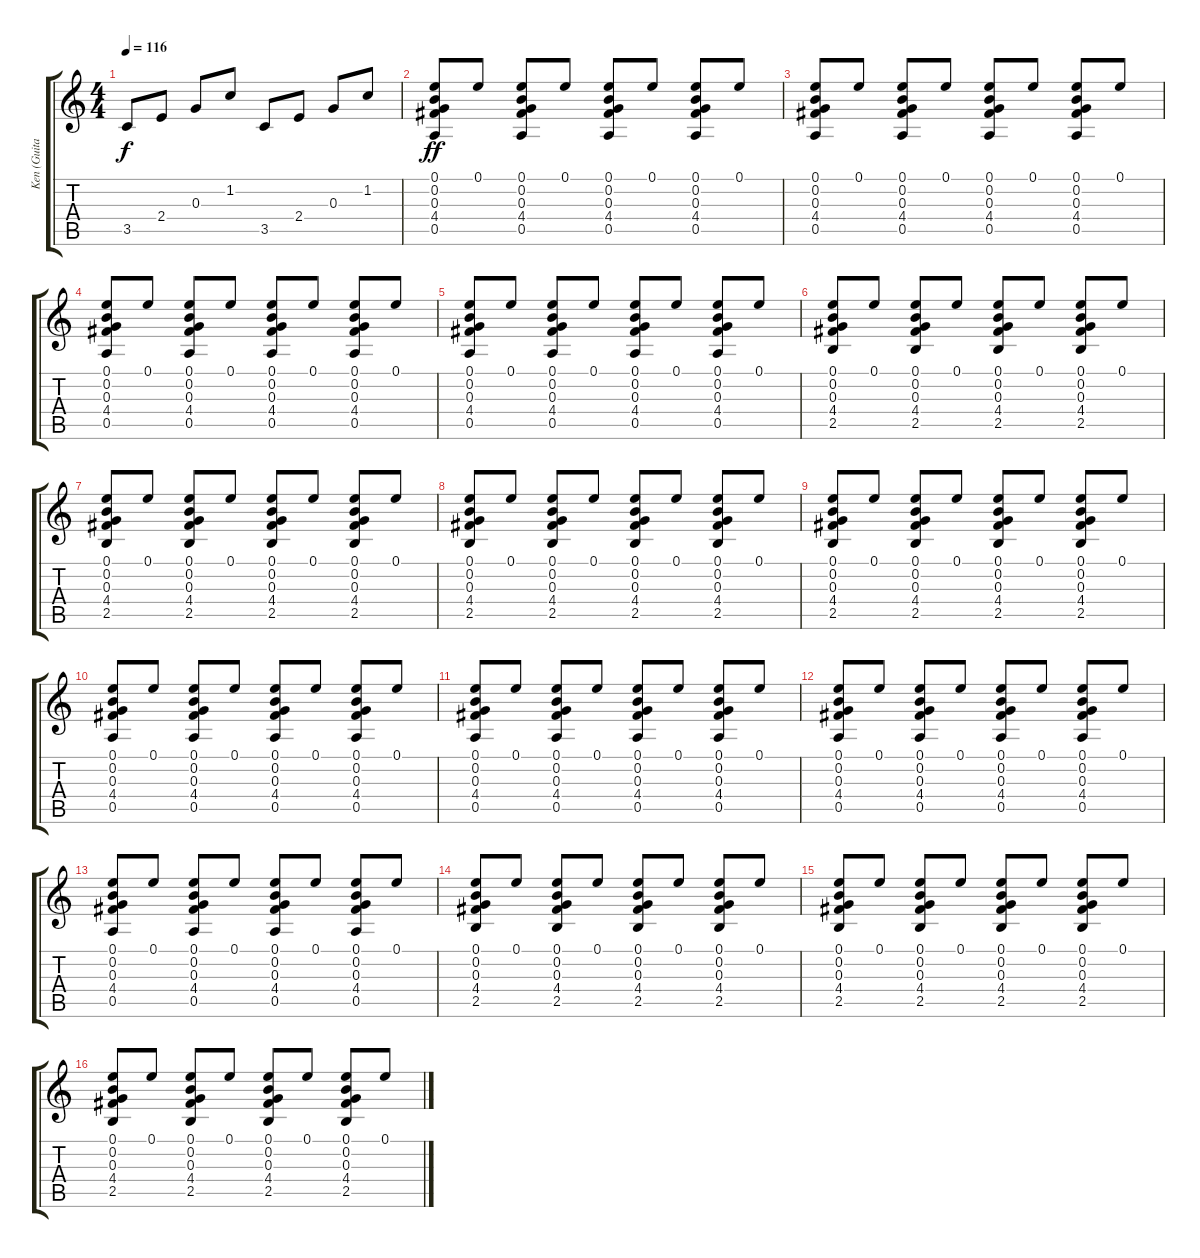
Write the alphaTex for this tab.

\track ("Ken (Guitar)" "Ken (Guita") {instrument distortionguitar}
\staff {score tabs}
\tuning (E4 B3 G3 D3 A2 E2) {hide}
\ts (4 4)
\tempo 116
\clef g2
\ks c
3.5.8{dy f} 2.4.8 0.3.8 1.2.8 3.5.8 2.4.8 0.3.8 1.2.8 |
(0.1 0.2 0.3 4.4 0.5).8{dy ff} 0.1.8 (0.1 0.2 0.3 4.4 0.5).8 0.1.8 (0.1 0.2 0.3 4.4 0.5).8 0.1.8 (0.1 0.2 0.3 4.4 0.5).8 0.1.8 |
(0.1 0.2 0.3 4.4 0.5).8 0.1.8 (0.1 0.2 0.3 4.4 0.5).8 0.1.8 (0.1 0.2 0.3 4.4 0.5).8 0.1.8 (0.1 0.2 0.3 4.4 0.5).8 0.1.8 |
(0.1 0.2 0.3 4.4 0.5).8 0.1.8 (0.1 0.2 0.3 4.4 0.5).8 0.1.8 (0.1 0.2 0.3 4.4 0.5).8 0.1.8 (0.1 0.2 0.3 4.4 0.5).8 0.1.8 |
(0.1 0.2 0.3 4.4 0.5).8 0.1.8 (0.1 0.2 0.3 4.4 0.5).8 0.1.8 (0.1 0.2 0.3 4.4 0.5).8 0.1.8 (0.1 0.2 0.3 4.4 0.5).8 0.1.8 |
(0.1 0.2 0.3 4.4 2.5).8 0.1.8 (0.1 0.2 0.3 4.4 2.5).8 0.1.8 (0.1 0.2 0.3 4.4 2.5).8 0.1.8 (0.1 0.2 0.3 4.4 2.5).8 0.1.8 |
(0.1 0.2 0.3 4.4 2.5).8 0.1.8 (0.1 0.2 0.3 4.4 2.5).8 0.1.8 (0.1 0.2 0.3 4.4 2.5).8 0.1.8 (0.1 0.2 0.3 4.4 2.5).8 0.1.8 |
(0.1 0.2 0.3 4.4 2.5).8 0.1.8 (0.1 0.2 0.3 4.4 2.5).8 0.1.8 (0.1 0.2 0.3 4.4 2.5).8 0.1.8 (0.1 0.2 0.3 4.4 2.5).8 0.1.8 |
(0.1 0.2 0.3 4.4 2.5).8 0.1.8 (0.1 0.2 0.3 4.4 2.5).8 0.1.8 (0.1 0.2 0.3 4.4 2.5).8 0.1.8 (0.1 0.2 0.3 4.4 2.5).8 0.1.8 |
(0.1 0.2 0.3 4.4 0.5).8 0.1.8 (0.1 0.2 0.3 4.4 0.5).8 0.1.8 (0.1 0.2 0.3 4.4 0.5).8 0.1.8 (0.1 0.2 0.3 4.4 0.5).8 0.1.8 |
(0.1 0.2 0.3 4.4 0.5).8 0.1.8 (0.1 0.2 0.3 4.4 0.5).8 0.1.8 (0.1 0.2 0.3 4.4 0.5).8 0.1.8 (0.1 0.2 0.3 4.4 0.5).8 0.1.8 |
(0.1 0.2 0.3 4.4 0.5).8 0.1.8 (0.1 0.2 0.3 4.4 0.5).8 0.1.8 (0.1 0.2 0.3 4.4 0.5).8 0.1.8 (0.1 0.2 0.3 4.4 0.5).8 0.1.8 |
(0.1 0.2 0.3 4.4 0.5).8 0.1.8 (0.1 0.2 0.3 4.4 0.5).8 0.1.8 (0.1 0.2 0.3 4.4 0.5).8 0.1.8 (0.1 0.2 0.3 4.4 0.5).8 0.1.8 |
(0.1 0.2 0.3 4.4 2.5).8 0.1.8 (0.1 0.2 0.3 4.4 2.5).8 0.1.8 (0.1 0.2 0.3 4.4 2.5).8 0.1.8 (0.1 0.2 0.3 4.4 2.5).8 0.1.8 |
(0.1 0.2 0.3 4.4 2.5).8 0.1.8 (0.1 0.2 0.3 4.4 2.5).8 0.1.8 (0.1 0.2 0.3 4.4 2.5).8 0.1.8 (0.1 0.2 0.3 4.4 2.5).8 0.1.8 |
(0.1 0.2 0.3 4.4 2.5).8 0.1.8 (0.1 0.2 0.3 4.4 2.5).8 0.1.8 (0.1 0.2 0.3 4.4 2.5).8 0.1.8 (0.1 0.2 0.3 4.4 2.5).8 0.1.8
